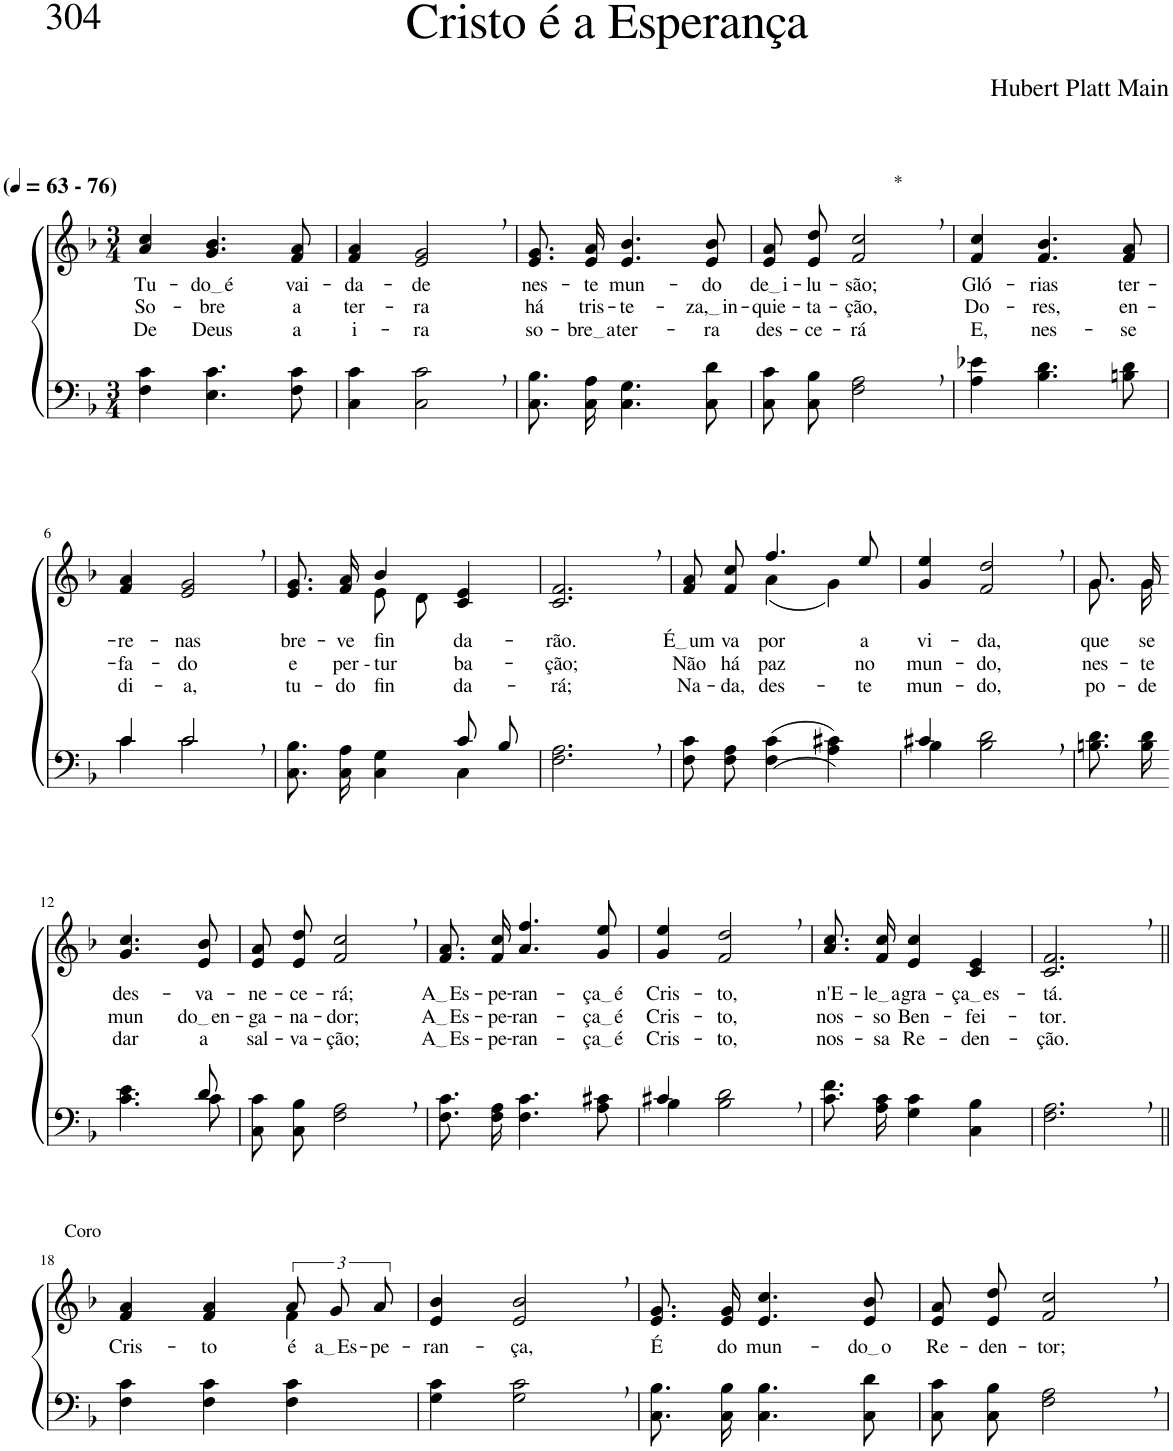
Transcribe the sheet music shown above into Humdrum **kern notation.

**kern	**kern	**text	**text	**text
*part2	*part1	*part1	*part1	*part1
*staff2	*staff1	*staff1	*staff1	*staff1
*I"Parte III e IV	*I"Parte I e II	*	*	*
*clefF4	*clefG2	*	*	*
*Trd1c2	*Trd1c2	*	*	*
*k[b-]	*k[b-]	*	*	*
*M3/4	*M3/4	*	*	*
*MM63	*MM63	*	*	*
=1	=1	=1	=1	=1
!	!LO:TX:a:B:t=(	!	!	!
!	!LO:TX:a:B:t=- 76)	!	!	!
!	!	!LO:LY:b	!LO:LY:b	!LO:LY:b
4F\ 4c\	4a/ 4cc/	Tu-	So-	De
!	!	!LO:LY:b	!LO:LY:b	!LO:LY:b
4.E\ 4.c\	4.g/ 4.b-/	do é	-bre	Deus
!	!	!LO:LY:b	!LO:LY:b	!LO:LY:b
8F\ 8c\	8f/ 8a/	vai-	a	a
=2	=2	=2	=2	=2
!	!	!LO:LY:b	!LO:LY:b	!LO:LY:b
4C\ 4c\	4f/ 4a/	-da-	ter-	i-
!	!	!LO:LY:b	!LO:LY:b	!LO:LY:b
2C\, 2c\,	2e/, 2g/,	-de	-ra	-ra
=3	=3	=3	=3	=3
!	!	!LO:LY:b	!LO:LY:b	!LO:LY:b
8.C\ 8.B-\L	8.e/ 8.g/L	nes-	há	so-
!	!	!LO:LY:b	!LO:LY:b	!LO:LY:b
16C\ 16A\Jk	16e/ 16a/Jk	-te	tris-	bre a
!	!	!LO:LY:b	!LO:LY:b	!LO:LY:b
4.C\ 4.G\	4.e/ 4.b-/	mun-	-te-	ter-
!	!	!LO:LY:b	!LO:LY:b	!LO:LY:b
8C\ 8d\	8e/ 8b-/	-do	za, in	-ra
=4	=4	=4	=4	=4
!	!	!LO:LY:b	!LO:LY:b	!LO:LY:b
8C\ 8c\L	8e/ 8a/L	de i	-quie-	des-
!	!	!LO:LY:b	!LO:LY:b	!LO:LY:b
8C\ 8B-\J	8e/ 8dd/J	-lu-	-ta-	-ce-
!	!LO:TX:a:t=*	!	!	!
!	!	!LO:LY:b	!LO:LY:b	!LO:LY:b
2F\, 2A\,	2f/, 2cc/,	-são;	-ção,	-rá
=5	=5	=5	=5	=5
!	!	!LO:LY:b	!LO:LY:b	!LO:LY:b
4A\ 4e-X\	4f/ 4cc/	Gló-	Do-	E,
!	!	!LO:LY:b	!LO:LY:b	!LO:LY:b
4.B-\ 4.d\	4.f/ 4.b-/	-rias	-res,	nes-
!	!	!LO:LY:b	!LO:LY:b	!LO:LY:b
8Bn\ 8d\	8f/ 8a/	ter-	en-	-se
!!LO:LB:g=z
=6	=6	=6	=6	=6
*^	*	*	*	*
!	!	!	!LO:LY:b	!LO:LY:b	!LO:LY:b
4c/	4c\	4f/ 4a/	-re-	-fa-	di-
!	!	!	!LO:LY:b	!LO:LY:b	!LO:LY:b
2c,/	2c\	2e/, 2g/,	-nas	-do	-a,
=7	=7	=7	=7	=7	=7
!	!	!	!LO:LY:b	!LO:LY:b	!LO:LY:b
*	*	*^	*	*	*
2ryy	8.C\ 8.B-\L	8.e/ 8.g/L	4ryy	bre-	e	tu-
!	!	!	!	!LO:LY:b	!LO:LY:b	!LO:LY:b
.	16C\ 16A\Jk	16f/ 16a/Jk	.	-ve	per --	-do
!	!	!	!	!LO:LY:b	!LO:LY:b	!LO:LY:b
.	4C\ 4G\	4b-/	8e\L	fin-	-tur-	fin-
.	.	.	8d\J	.	.	.
!	!	!	!	!LO:LY:b	!LO:LY:b	!LO:LY:b
8c/L	4C\	4c/ 4e/	4ryy	-da-	-ba-	-da-
8B-/J	.	.	.	.	.	.
*v	*v	*	*	*	*	*
*	*v	*v	*	*	*
=8	=8	=8	=8	=8
!	!	!LO:LY:b	!LO:LY:b	!LO:LY:b
2.F\, 2.A\,	2.c/, 2.f/,	-rão.	-ção;	-rá;
=9	=9	=9	=9	=9
!	!	!LO:LY:b	!LO:LY:b	!LO:LY:b
*	*^	*	*	*
8F\ 8c\L	8f/ 8a/L	4ryy	É um	Não	Na-
!	!	!	!LO:LY:b	!LO:LY:b	!LO:LY:b
8F\ 8A\J	8f/ 8cc/J	.	va-	há	-da,
!	!	!	!	!	!LO:LY:b
!	!	!	!LO:LY:b	!LO:LY:b	!
((4F\ 4c\	4.ff/	(4a\	-por	paz	des-
4A\ 4c#X\))	.	4g\)	.	.	.
!	!	!	!LO:LY:b	!LO:LY:b	!LO:LY:b
.	8ee/	.	a	no	-te
*	*v	*v	*	*	*
=10	=10	=10	=10	=10
*^	*	*	*	*
!	!	!	!LO:LY:b	!LO:LY:b	!LO:LY:b
4c#X/	4B-\	4g/ 4ee/	vi-	mun-	mun-
!	!	!	!LO:LY:b	!LO:LY:b	!LO:LY:b
2ryy	2B-\ 2d\	2f/, 2dd/,	-da,	-do,	-do,
=11	=11	=11	=11	=11	=11
*	*	*^	*	*	*
!	!	!	!	!LO:LY:b	!LO:LY:b	!LO:LY:b
*v	*v	*	*	*	*	*
8.Bn\ 8.d\L	8.g/L	8.g\L	que	nes-	po-
!	!	!	!LO:LY:b	!LO:LY:b	!LO:LY:b
16B\ 16d\Jk	16g/Jk	16g\Jk	se	-te	-de
!!LO:LB:g=z
=12-	=12-	=12-	=12-	=12-	=12-
*^	*	*	*	*	*
!	!	!	!	!LO:LY:b	!LO:LY:b	!LO:LY:b
*	*	*v	*v	*	*	*
4.ryy	4.c\ 4.e\	4.g/ 4.cc/	des-	mun	dar
!	!	!	!LO:LY:b	!LO:LY:b	!LO:LY:b
8d/	8c\	8e/ 8b-/	-va-	do en	a
=13	=13	=13	=13	=13	=13
!	!	!	!LO:LY:b	!LO:LY:b	!LO:LY:b
*v	*v	*	*	*	*
8C\ 8c\L	8e/ 8a/L	-ne-	-ga-	sal-
!	!	!LO:LY:b	!LO:LY:b	!LO:LY:b
8C\ 8B-\J	8e/ 8dd/J	-ce-	-na-	-va-
!	!	!LO:LY:b	!LO:LY:b	!LO:LY:b
2F\, 2A\,	2f/, 2cc/,	-rá;	-dor;	-ção;
=14	=14	=14	=14	=14
!	!	!LO:LY:b	!LO:LY:b	!LO:LY:b
8.F\ 8.c\L	8.f/ 8.a/L	A Es	A Es	A Es
!	!	!LO:LY:b	!LO:LY:b	!LO:LY:b
16F\ 16A\Jk	16f/ 16cc/Jk	-pe-	-pe-	-pe-
!	!	!LO:LY:b	!LO:LY:b	!LO:LY:b
4.F\ 4.c\	4.a/ 4.ff/	-ran-	-ran-	-ran-
!	!	!LO:LY:b	!LO:LY:b	!LO:LY:b
8A\ 8c#X\	8g/ 8ee/	ça é	ça é	ça é
=15	=15	=15	=15	=15
*^	*	*	*	*
!	!	!	!LO:LY:b	!LO:LY:b	!LO:LY:b
4c#X/	4B-\	4g/ 4ee/	Cris-	Cris-	Cris-
!	!	!	!LO:LY:b	!LO:LY:b	!LO:LY:b
2ryy	2B-\ 2d\	2f/, 2dd/,	-to,	-to,	-to,
=16	=16	=16	=16	=16	=16
!	!	!	!LO:LY:b	!LO:LY:b	!LO:LY:b
*v	*v	*	*	*	*
8.c\ 8.f\L	8.a\ 8.cc\L	n'E-	nos-	nos-
!	!	!LO:LY:b	!LO:LY:b	!LO:LY:b
16A\ 16c\Jk	16f\ 16cc\Jk	le a	-so	-sa
!	!	!LO:LY:b	!LO:LY:b	!LO:LY:b
4G\ 4c\	4e/ 4cc/	gra-	Ben-	Re-
!	!	!LO:LY:b	!LO:LY:b	!LO:LY:b
4C\ 4B-\	4c/ 4e/	ça es	-fei-	-den-
=17	=17	=17	=17	=17
!	!	!LO:LY:b	!LO:LY:b	!LO:LY:b
2.F\, 2.A\,	2.c/, 2.f/,	-tá.	-tor.	-ção.
!!LO:LB:g=z
=18||	=18||	=18||	=18||	=18||
!	!LO:TX:a:t=Coro	!	!	!
!	!	!LO:LY:b	!	!
*	*^	*	*	*
4F\ 4c\	4f/ 4a/	2ryy	Cris-	.	.
!	!	!	!LO:LY:b	!	!
4F\ 4c\	4f/ 4a/	.	-to	.	.
!	!	!	!LO:LY:b	!	!
4F\ 4c\	12a/L	4f\	é	.	.
!	!	!	!LO:LY:b	!	!
.	12g/	.	a Es	.	.
!	!	!	!LO:LY:b	!	!
.	12a/J	.	-pe-	.	.
*	*v	*v	*	*	*
=19	=19	=19	=19	=19
!	!	!LO:LY:b	!	!
4G\ 4c\	4e/ 4b-/	-ran-	.	.
!	!	!LO:LY:b	!	!
2G\, 2c\,	2e/, 2b-/,	-ça,	.	.
=20	=20	=20	=20	=20
!	!	!LO:LY:b	!	!
8.C\ 8.B-\L	8.e/ 8.g/L	É	.	.
!	!	!LO:LY:b	!	!
16C\ 16B-\Jk	16e/ 16g/Jk	do	.	.
!	!	!LO:LY:b	!	!
4.C\ 4.B-\	4.e/ 4.cc/	mun-	.	.
!	!	!LO:LY:b	!	!
8C\ 8d\	8e/ 8b-/	do o	.	.
=21	=21	=21	=21	=21
!	!	!LO:LY:b	!	!
8C\ 8c\L	8e/ 8a/L	Re-	.	.
!	!	!LO:LY:b	!	!
8C\ 8B-\J	8e/ 8dd/J	-den-	.	.
!	!	!LO:LY:b	!	!
2F\, 2A\,	2f/, 2cc/,	-tor;	.	.
=	=	=	=	=
*-	*-	*-	*-	*-
